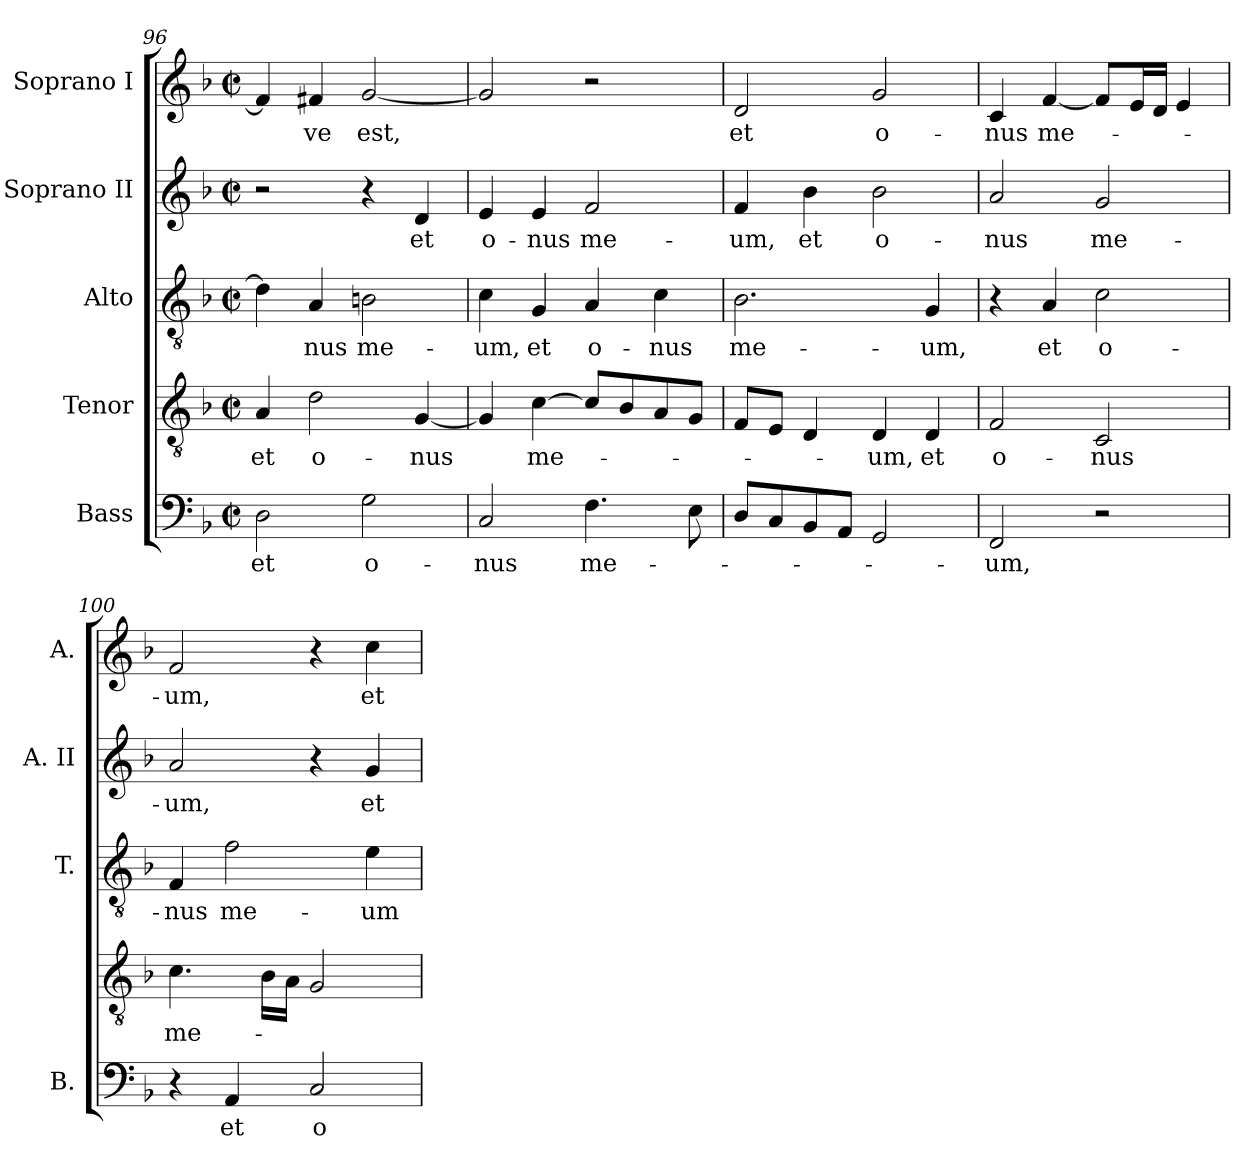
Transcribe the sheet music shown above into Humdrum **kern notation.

**kern	**text	**kern	**text	**kern	**text	**kern	**text	**kern	**text
*part5	*part5	*part4	*part4	*part3	*part3	*part2	*part2	*part1	*part1
*staff5	*staff5	*staff4	*staff4	*staff3	*staff3	*staff2	*staff2	*staff1	*staff1
*I"Bass	*	*I"Tenor	*	*I"Alto	*	*I"Soprano II	*	*I"Soprano I	*
*I'B.	*	*	*	*I'T.	*	*I'A. II	*	*I'A.	*
*clefF4	*	*clefGv2	*	*clefGv2	*	*clefG2	*	*clefG2	*
*	*	*ITrd7c12	*	*ITrd7c12	*	*	*	*	*
*k[b-]	*	*k[b-]	*	*k[b-]	*	*k[b-]	*	*k[b-]	*
*F:	*	*F:	*	*F:	*	*F:	*	*F:	*
*M2/2	*	*M2/2	*	*M2/2	*	*M2/2	*	*M2/2	*
*met(c|)	*	*met(c|)	*	*met(c|)	*	*met(c|)	*	*met(c|)	*
=96	=96	=96	=96	=96	=96	=96	=96	=96	=96
!	!LO:LY:b:color=#000000	!	!	!	!	!	!	!	!
!	!	!	!LO:LY:b:color=#000000	!	!	!	!	!	!
2Di\	et	4AAi/	et	4Di\]	.	2r	.	4f#i/]	.
!	!	!	!LO:LY:b:color=#000000	!	!	!	!	!	!
!	!	!	!	!	!LO:LY:b:color=#000000	!	!	!	!
!	!	!	!	!	!	!	!	!	!LO:LY:b:color=#000000
.	.	2Di\	o-	4AAi/	-nus	.	.	4f#Xi/	-ve
!	!LO:LY:b:color=#000000	!	!	!	!	!	!	!	!
!	!	!	!	!	!LO:LY:b:color=#000000	!	!	!	!
!	!	!	!	!	!	!	!	!	!LO:LY:b:color=#000000
2Gi\	o-	.	.	2BBni\	me-	4r	.	[<2gi/	est,
!	!	!	!LO:LY:b:color=#000000	!	!	!	!	!	!
!	!	!	!	!	!	!	!LO:LY:b:color=#000000	!	!
.	.	[<4GGi/	-nus	.	.	4di/	et	.	.
!!LO:LB:g=z
=97	=97	=97	=97	=97	=97	=97	=97	=97	=97
!	!LO:LY:b:color=#000000	!	!	!	!	!	!	!	!
!	!	!	!	!	!LO:LY:b:color=#000000	!	!	!	!
!	!	!	!	!	!	!	!LO:LY:b:color=#000000	!	!
2Ci/	-nus	4GGi/]	.	4Ci\	-um,	4ei/	o-	2gi/]	.
!	!	!	!LO:LY:b:color=#000000	!	!	!	!	!	!
!	!	!	!	!	!LO:LY:b:color=#000000	!	!	!	!
!	!	!	!	!	!	!	!LO:LY:b:color=#000000	!	!
.	.	[>4Ci\	me-	4GGi/	et	4ei/	-nus	.	.
!	!LO:LY:b:color=#000000	!	!	!	!	!	!	!	!
!	!	!	!	!	!LO:LY:b:color=#000000	!	!	!	!
!	!	!	!	!	!	!	!LO:LY:b:color=#000000	!	!
4.Fi\	me-	8Ci/L]	.	4AAi/	o-	2fi/	me-	2r	.
.	.	8BB-i/	.	.	.	.	.	.	.
!	!	!	!	!	!LO:LY:b:color=#000000	!	!	!	!
.	.	8AAi/	.	4Ci\	-nus	.	.	.	.
8Ei\	.	8GGi/J	.	.	.	.	.	.	.
=98	=98	=98	=98	=98	=98	=98	=98	=98	=98
!	!	!	!	!	!LO:LY:b:color=#000000	!	!	!	!
!	!	!	!	!	!	!	!LO:LY:b:color=#000000	!	!
!	!	!	!	!	!	!	!	!	!LO:LY:b:color=#000000
8Di/L	.	8FFi/L	.	2.BB-i\	me-	4fi/	-um,	2di/	et
8Ci/	.	8EEi/J	.	.	.	.	.	.	.
!	!	!	!	!	!	!	!LO:LY:b:color=#000000	!	!
8BB-i/	.	4DDi/	.	.	.	4b-i\	et	.	.
8AAi/J	.	.	.	.	.	.	.	.	.
!	!	!	!LO:LY:b:color=#000000	!	!	!	!	!	!
!	!	!	!	!	!	!	!LO:LY:b:color=#000000	!	!
!	!	!	!	!	!	!	!	!	!LO:LY:b:color=#000000
2GGi/	.	4DDi/	-um,	.	.	2b-i\	o-	2gi/	o-
!	!	!	!LO:LY:b:color=#000000	!	!	!	!	!	!
!	!	!	!	!	!LO:LY:b:color=#000000	!	!	!	!
.	.	4DDi/	et	4GGi/	-um,	.	.	.	.
=99	=99	=99	=99	=99	=99	=99	=99	=99	=99
!	!LO:LY:b:color=#000000	!	!	!	!	!	!	!	!
!	!	!	!LO:LY:b:color=#000000	!	!	!	!	!	!
!	!	!	!	!	!	!	!LO:LY:b:color=#000000	!	!
!	!	!	!	!	!	!	!	!	!LO:LY:b:color=#000000
2FFi/	-um,	2FFi/	o-	4r	.	2ai/	-nus	4ci/	-nus
!	!	!	!	!	!LO:LY:b:color=#000000	!	!	!	!
!	!	!	!	!	!	!	!	!	!LO:LY:b:color=#000000
.	.	.	.	4AAi/	et	.	.	[<4fi/	me-
!	!	!	!LO:LY:b:color=#000000	!	!	!	!	!	!
!	!	!	!	!	!LO:LY:b:color=#000000	!	!	!	!
!	!	!	!	!	!	!	!LO:LY:b:color=#000000	!	!
2r	.	2CCi/	-nus	2Ci\	o-	2gi/	me-	8fi/L]	.
.	.	.	.	.	.	.	.	16ei/L	.
.	.	.	.	.	.	.	.	16di/JJ	.
.	.	.	.	.	.	.	.	4ei/	.
=100	=100	=100	=100	=100	=100	=100	=100	=100	=100
!	!	!	!LO:LY:b:color=#000000	!	!	!	!	!	!
!	!	!	!	!	!LO:LY:b:color=#000000	!	!	!	!
!	!	!	!	!	!	!	!LO:LY:b:color=#000000	!	!
!	!	!	!	!	!	!	!	!	!LO:LY:b:color=#000000
4r	.	4.Ci\	me-	4FFi/	-nus	2ai/	-um,	2fi/	-um,
!	!LO:LY:b:color=#000000	!	!	!	!	!	!	!	!
!	!	!	!	!	!LO:LY:b:color=#000000	!	!	!	!
4AAi/	et	.	.	2Fi\	me-	.	.	.	.
.	.	16BB-i\LL	.	.	.	.	.	.	.
.	.	16AAi\JJ	.	.	.	.	.	.	.
!	!LO:LY:b:color=#000000	!	!	!	!	!	!	!	!
2Ci/	o-	2GGi/	.	.	.	4r	.	4r	.
!	!	!	!	!	!LO:LY:b:color=#000000	!	!	!	!
!	!	!	!	!	!	!	!LO:LY:b:color=#000000	!	!
!	!	!	!	!	!	!	!	!	!LO:LY:b:color=#000000
.	.	.	.	4Ei\	-um	4gi/	et	4cci\	et
=	=	=	=	=	=	=	=	=	=
*-	*-	*-	*-	*-	*-	*-	*-	*-	*-
